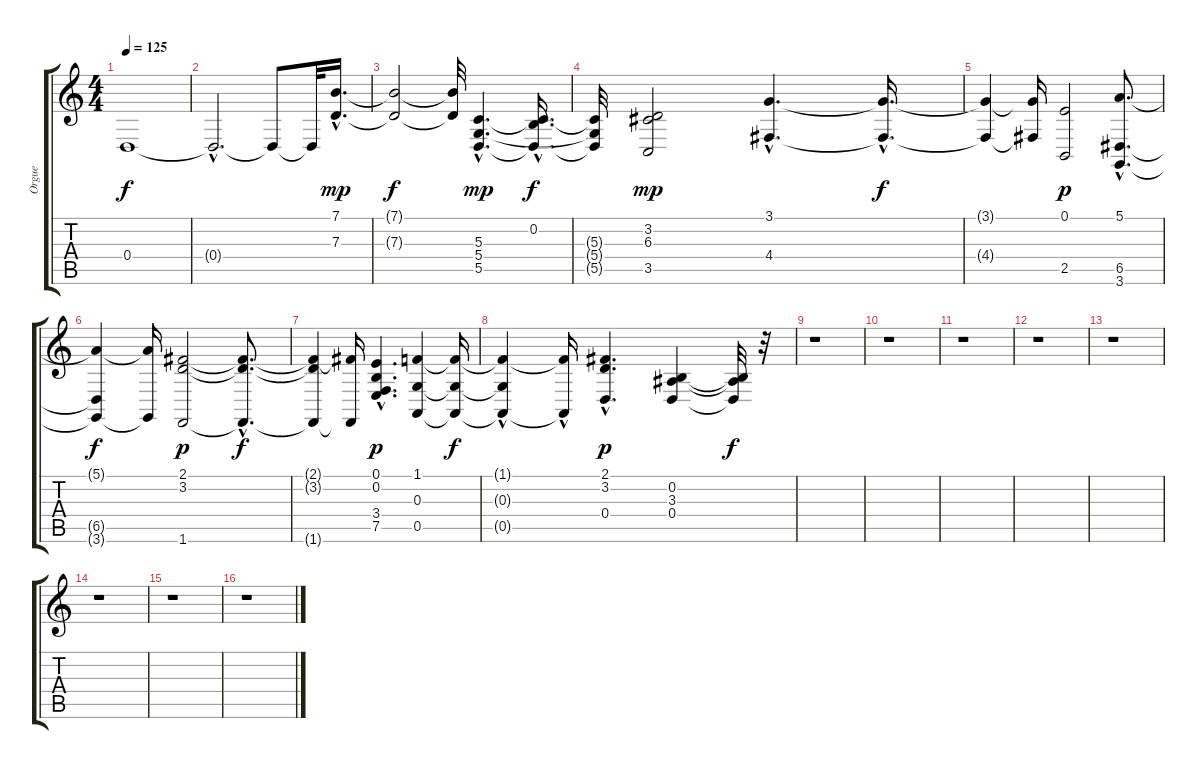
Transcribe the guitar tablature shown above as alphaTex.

\track ("Orgue" "Orgue") {instrument rockorgan}
\staff {score tabs}
\tuning (E4 B3 G3 D3 A2 E2) {hide}
\ts (4 4)
\tempo 125
\clef g2
\ks c
0.4{t}.1{dy f} |
0.4{hac t}.2{d} 0.4{t}.8 0.4{t}.32 (7.1{hac} 7.3{hac}).16{d dy mp} |
(7.1{t} 7.3{t}).2{dy f} (7.1{t} 7.3{t}).32 (5.3{hac} 5.4{hac} 5.5{hac}).4{d dy mp} (0.2{hac} 5.3{hac t} 5.5{hac t}).16{d dy f} |
(5.3{t} 5.4{t} 5.5{t}).32 (3.2 6.3 3.5).2{dy mp} (3.1{hac} 4.4{hac}).4{d} (3.1{hac t} 4.4{hac t}).16{d dy f} |
(3.1{t} 4.4{t}).4 (3.1{t} 4.4{t}).16 (0.1 2.5).2{dy p volume 0} (5.1{hac} 6.5{hac} 3.6{hac}).8{d} |
(5.1{t} 6.5{t} 3.6{t}).4{dy f} (5.1{t} 3.6{t}).16 (2.1 3.2 1.6).2{dy p} (2.1{hac t} 3.2{hac t} 1.6{hac t}).8{d dy f} |
(2.1{t} 3.2{t} 1.6{t}).4 (2.1{t} 1.6{t}).16 (0.1 0.2 3.4{hac} 7.5{hac}).4{d dy p} (1.1 0.3 0.5).4 (1.1{t} 0.3{t} 0.5{t}).16{dy f} |
(1.1{t} 0.3{hac t} 0.5{t}).4 (1.1{hac t} 0.5{t}).16 (2.1{hac} 3.2 0.4{hac}).4{d dy p} (0.2 3.3 0.4).4 (0.2{t} 3.3{t} 0.4{t}).32{dy f} r.32 |
r.1 |
r.1 |
r.1 |
r.1 |
r.1 |
r.1 |
r.1 |
r.1
